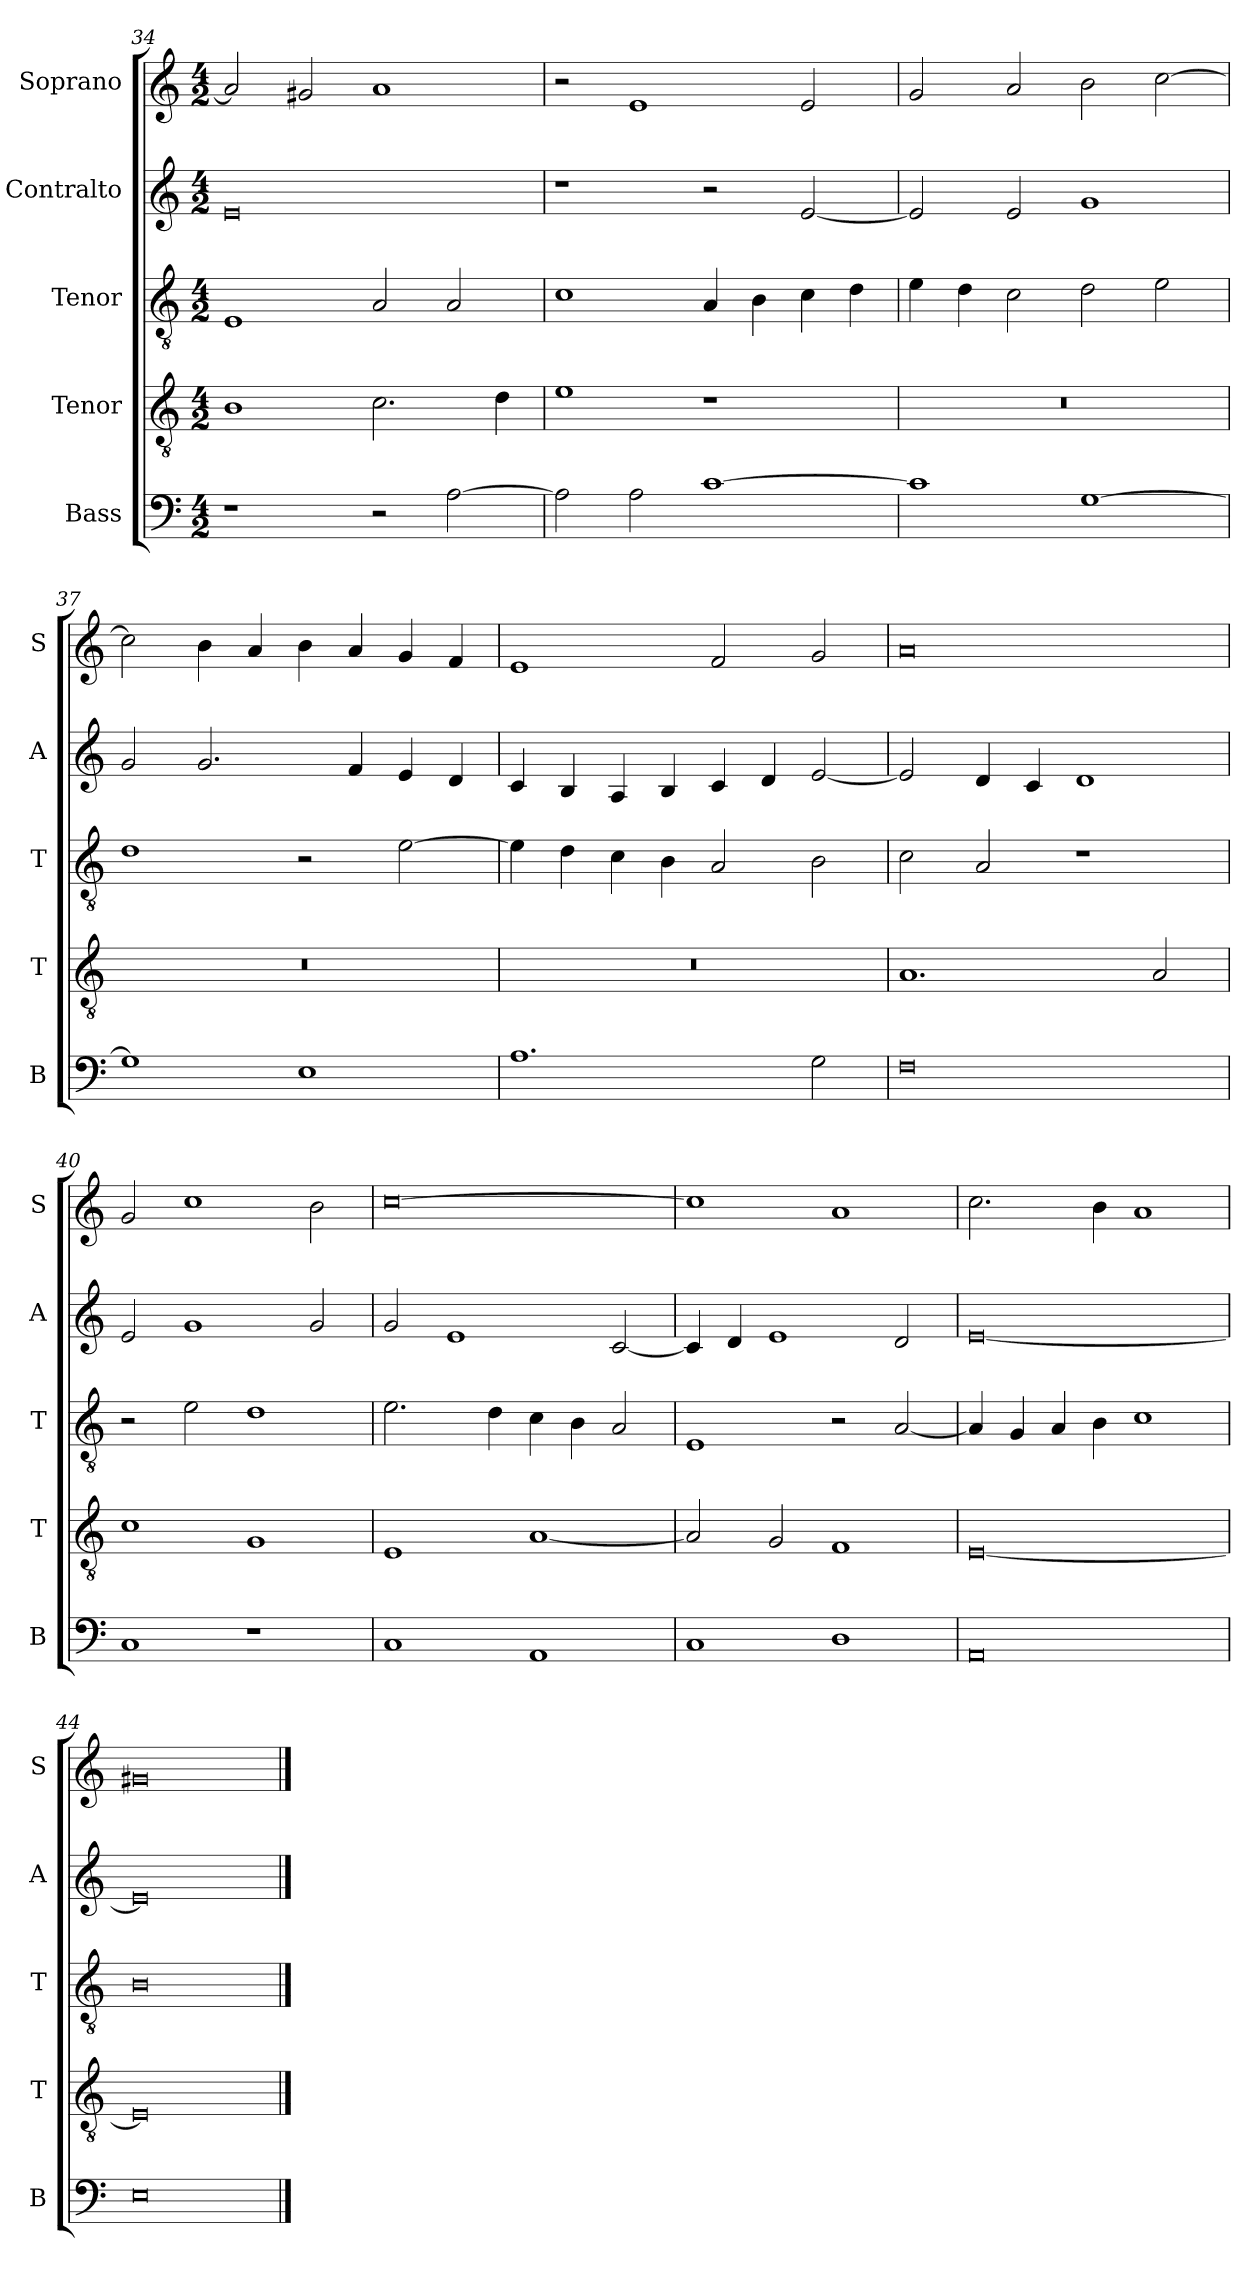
**kern	**kern	**kern	**kern	**kern
*part5	*part4	*part3	*part2	*part1
*staff5	*staff4	*staff3	*staff2	*staff1
*I"Bass	*I"Tenor	*I"Tenor	*I"Contralto	*I"Soprano
*I'B	*I'T	*I'T	*I'A	*I'S
*clefF4	*clefGv2	*clefGv2	*clefG2	*clefG2
*k[]	*k[]	*k[]	*k[]	*k[]
*E:phr	*E:phr	*E:phr	*E:phr	*E:phr
*M4/2	*M4/2	*M4/2	*M4/2	*M4/2
=34	=34	=34	=34	=34
1r	1B	1E	0e	2a]
.	.	.	.	2g#X
2r	2.c	2A	.	1a
[2A	.	2A	.	.
.	4d	.	.	.
=35	=35	=35	=35	=35
2A]	1e	1c	1r	2r
2A	.	.	.	1e
[1c	1r	4A	2r	.
.	.	4B	.	.
.	.	4c	[2e	2e
.	.	4d	.	.
=36	=36	=36	=36	=36
1c]	0r	4e	2e]	2g
.	.	4d	.	.
.	.	2c	2e	2a
[1G	.	2d	1g	2b
.	.	2e	.	[2cc
=37	=37	=37	=37	=37
1G]	0r	1d	2g	2cc]
.	.	.	2.g	4b
.	.	.	.	4a
1E	.	2r	.	4b
.	.	.	4f	4a
.	.	[2e	4e	4g
.	.	.	4d	4f
=38	=38	=38	=38	=38
1.A	0r	4e]	4c	1e
.	.	4d	4B	.
.	.	4c	4A	.
.	.	4B	4B	.
.	.	2A	4c	2f
.	.	.	4d	.
2G	.	2B	[2e	2g
=39	=39	=39	=39	=39
0F	1.A	2c	2e]	0a
.	.	2A	4d	.
.	.	.	4c	.
.	.	1r	1d	.
.	2A	.	.	.
=40	=40	=40	=40	=40
1C	1c	2r	2e	2g
.	.	2e	1g	1cc
1r	1G	1d	.	.
.	.	.	2g	2b
=41	=41	=41	=41	=41
1C	1E	2.e	2g	[0cc
.	.	.	1e	.
.	.	4d	.	.
1AA	[1A	4c	.	.
.	.	4B	.	.
.	.	2A	[2c	.
=42	=42	=42	=42	=42
1C	2A]	1E	4c]	1cc]
.	.	.	4d	.
.	2G	.	1e	.
1D	1F	2r	.	1a
.	.	[2A	2d	.
=43	=43	=43	=43	=43
0AA	[0E	4A]	[0e	2.cc
.	.	4G	.	.
.	.	4A	.	.
.	.	4B	.	4b
.	.	1c	.	1a
=44	=44	=44	=44	=44
0E	0E]	0B	0e]	0g#X
==	==	==	==	==
*-	*-	*-	*-	*-
